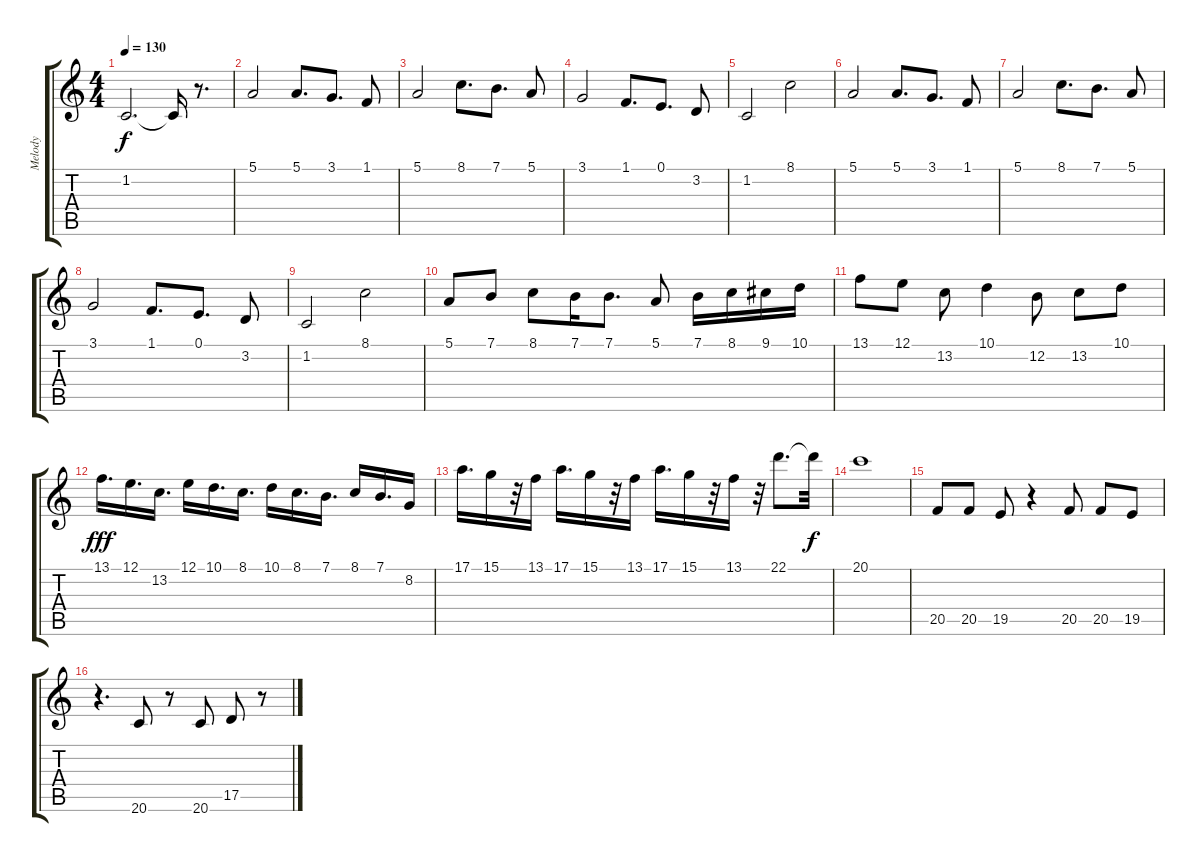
\track ("Melody" "Melody") {instrument cello}
\staff {score tabs}
\tuning (E4 B3 G3 D3 A2 E2) {hide}
\ts (4 4)
\tempo 130
\clef g2
\ks c
1.2{t}.2{d dy f} 1.2{t}.16 r.8{d} |
5.1.2 5.1.8{d} 3.1.8{d} 1.1.8 |
5.1.2 8.1.8{d} 7.1.8{d} 5.1.8 |
3.1.2 1.1.8{d} 0.1.8{d} 3.2.8 |
1.2.2 8.1.2 |
5.1.2 5.1.8{d} 3.1.8{d} 1.1.8 |
5.1.2 8.1.8{d} 7.1.8{d} 5.1.8 |
3.1.2 1.1.8{d} 0.1.8{d} 3.2.8 |
1.2.2 8.1.2 |
5.1.8 7.1.8 8.1.8 7.1.16 7.1.8{d} 5.1.8 7.1.16 8.1.16 9.1.16 10.1.16 |
13.1.8 12.1.8 13.2.8 10.1.4 12.2.8 13.2.8 10.1.8 |
13.1.16{d dy fff} 12.1.16{d} 13.2.16{d} 12.1.16 10.1.16{d} 8.1.16{d} 10.1.16 8.1.16{d} 7.1.16{d} 8.1.16 7.1.16{d} 8.2.16 |
17.1.16{d} 15.1.16 r.32 13.1.16 17.1.16{d} 15.1.16 r.32 13.1.16 17.1.16{d} 15.1.16 r.32 13.1.16 r.32 22.1.8{d} 22.1{t}.32{dy f} |
20.1.1 |
20.5.8 20.5.8 19.5.8 r.4 20.5.8 20.5.8 19.5.8 |
r.4{d} 20.6.8 r.8 20.6.8 17.5.8 r.8
